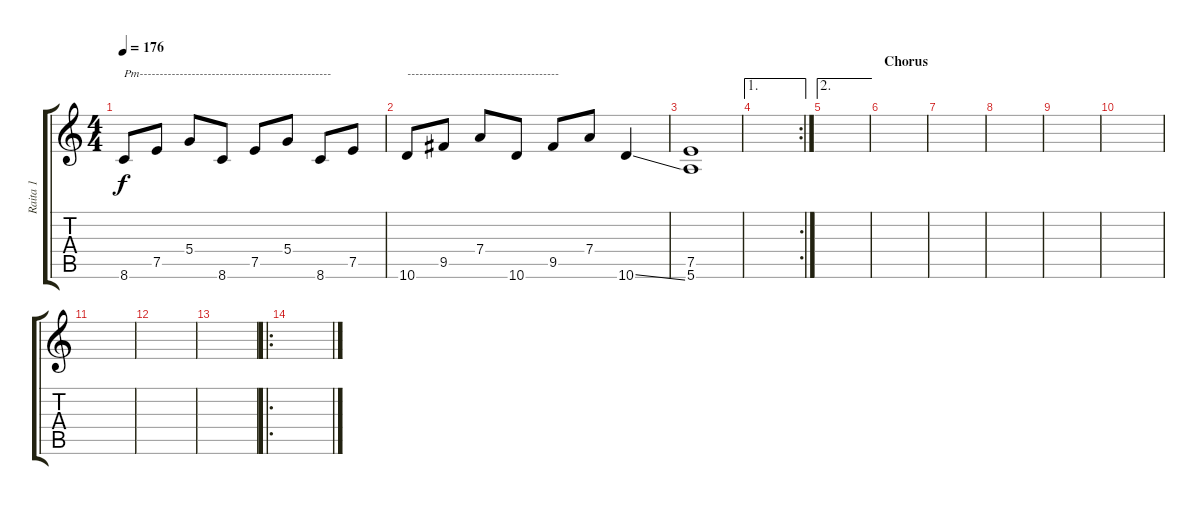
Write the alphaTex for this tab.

\track ("Raita 1" "Raita 1") {instrument distortionguitar}
\staff {score tabs}
\tuning (E4 B3 G3 D3 A2 E2) {hide}
\ts (4 4)
\tempo 176
\clef g2
\ks c
8.6.8{txt "Pm------------------------------------------------" dy f} 7.5.8 5.4.8 8.6.8 7.5.8 5.4.8 8.6.8 7.5.8 |
10.6.8{txt "--------------------------------------"} 9.5.8 7.4.8 10.6.8 9.5.8 7.4.8 10.6{ss}.4 |
(7.5 5.6).1 |
\ae 1
\rc 2
|
\ae 2
|
\section ("" "Chorus")
|
|
|
|
|
|
|
|
\ro
